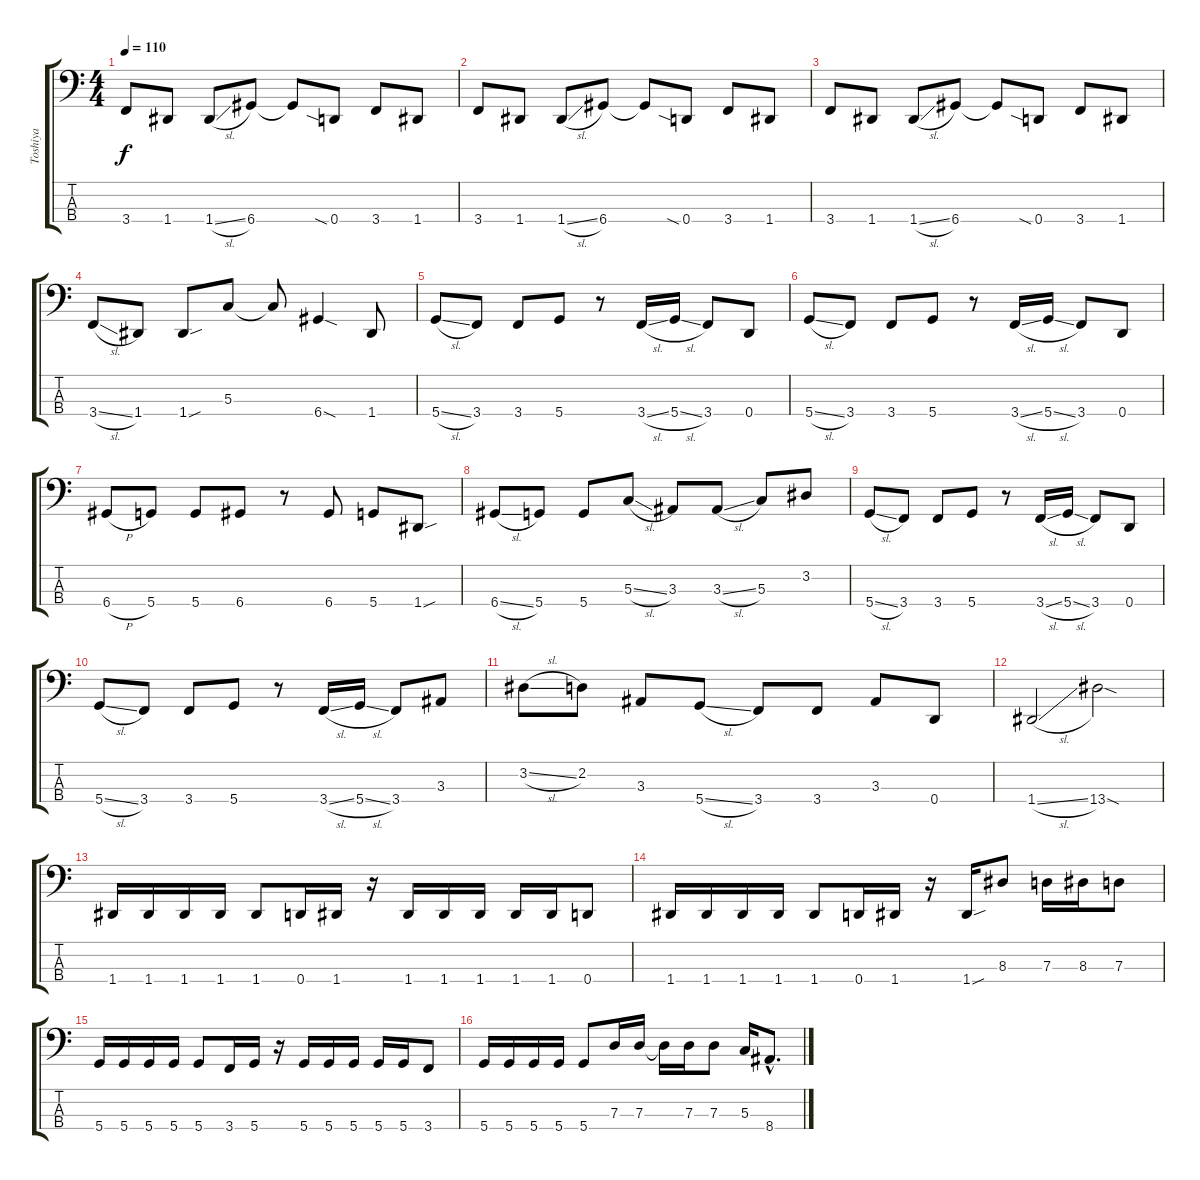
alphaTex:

\track ("Toshiya" "Toshiya") {instrument electricbassfinger}
\staff {score tabs}
\tuning (F2 C2 G1 D1) {hide}
\ts (4 4)
\tempo 110
\clef f4
\ks c
3.4.8{dy f} 1.4.8 1.4{sl}.8 6.4.8 6.4{t}.8 0.4{sia}.8 3.4.8 1.4.8 |
3.4.8 1.4.8 1.4{sl}.8 6.4.8 6.4{t}.8 0.4{sia}.8 3.4.8 1.4.8 |
3.4.8 1.4.8 1.4{sl}.8 6.4.8 6.4{t}.8 0.4{sia}.8 3.4.8 1.4.8 |
3.4{sl}.8 1.4.8 1.4{sou}.8 5.3.8 5.3{t}.8 6.4{sod}.4 1.4.8 |
5.4{sl}.8 3.4.8 3.4.8 5.4.8 r.8 3.4{sl}.16 5.4{sl}.16 3.4.8 0.4.8 |
5.4{sl}.8 3.4.8 3.4.8 5.4.8 r.8 3.4{sl}.16 5.4{sl}.16 3.4.8 0.4.8 |
6.4{h}.8 5.4.8 5.4.8 6.4.8 r.8 6.4.8 5.4.8 1.4{sou}.8 |
6.4{sl}.8 5.4.8 5.4.8 5.3{sl}.8 3.3.8 3.3{sl}.8 5.3.8 3.2.8 |
5.4{sl}.8 3.4.8 3.4.8 5.4.8 r.8 3.4{sl}.16 5.4{sl}.16 3.4.8 0.4.8 |
5.4{sl}.8 3.4.8 3.4.8 5.4.8 r.8 3.4{sl}.16 5.4{sl}.16 3.4.8 3.3.8 |
3.2{sl}.8 2.2.8 3.3.8 5.4{sl}.8 3.4.8 3.4.8 3.3.8 0.4.8 |
1.4{sl}.2 13.4{sod}.2 |
1.4.16{instrument electricbasspick} 1.4.16 1.4.16 1.4.16 1.4.8 0.4.16 1.4.16 r.16 1.4.16 1.4.16 1.4.16 1.4.16 1.4.16 0.4.8 |
1.4.16 1.4.16 1.4.16 1.4.16 1.4.8 0.4.16 1.4.16 r.16 1.4{sou}.16 8.3.8 7.3.16 8.3.16 7.3.8 |
5.4.16 5.4.16 5.4.16 5.4.16 5.4.8 3.4.16 5.4.16 r.16 5.4.16 5.4.16 5.4.16 5.4.16 5.4.16 3.4.8 |
5.4.16 5.4.16 5.4.16 5.4.16 5.4.8 7.3.16 7.3.16 7.3{t}.16 7.3.16 7.3.8 5.3.16 8.4{hac}.8{d}
